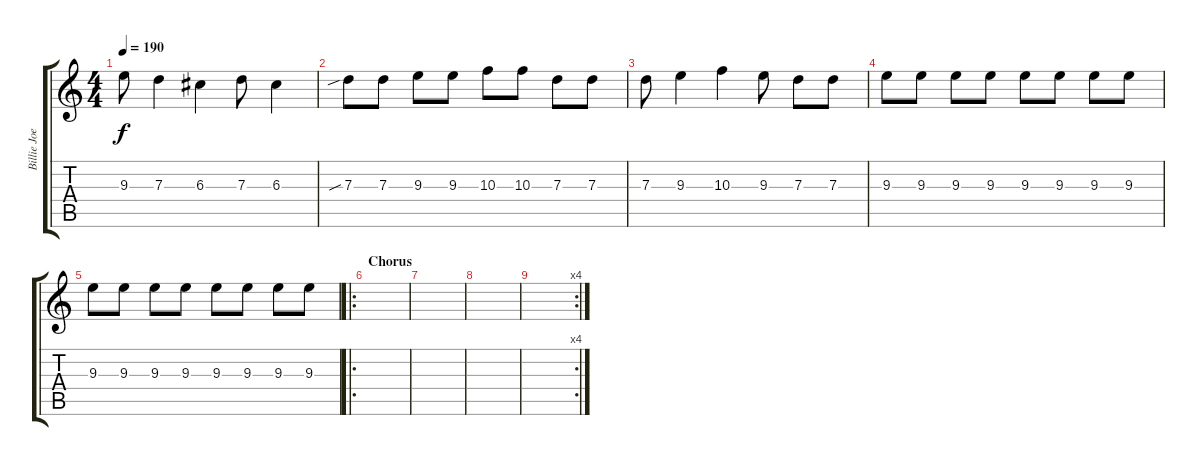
\track ("Billie Joe" "Billie Joe") {instrument overdrivenguitar}
\staff {score tabs}
\tuning (E4 B3 G3 D3 A2 E2) {hide}
\ts (4 4)
\tempo 190
\clef g2
\ks c
9.3.8{dy f} 7.3.4 6.3.4 7.3.8 6.3.4 |
7.3{sib}.8 7.3.8 9.3.8 9.3.8 10.3.8 10.3.8 7.3.8 7.3.8 |
7.3.8 9.3.4 10.3.4 9.3.8 7.3.8 7.3.8 |
9.3.8 9.3.8 9.3.8 9.3.8 9.3.8 9.3.8 9.3.8 9.3.8 |
9.3.8 9.3.8 9.3.8 9.3.8 9.3.8 9.3.8 9.3.8 9.3.8 |
\ro
\section ("" "Chorus")
|
|
|
\rc 4
